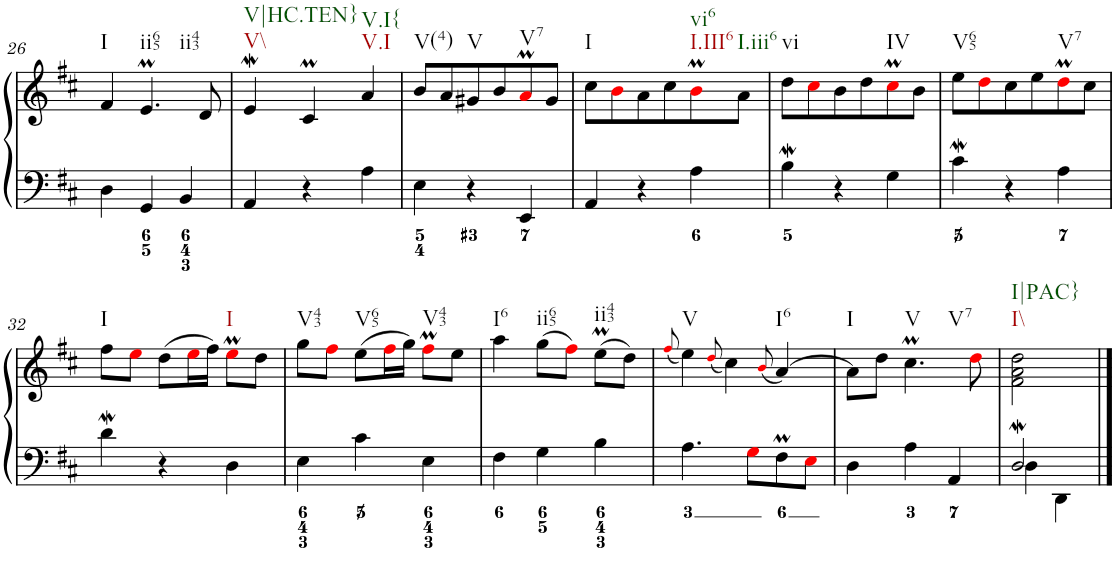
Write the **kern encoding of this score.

**kern	**kern
*part1	*part1
*staff2	*staff1
*I"Clavecin	*
!!LO:PB:g=z
*clefF4	*clefG2
*k[f#c#]	*k[f#c#]
*D:	*D:
*M3/4	*M3/4
=26	=26
!	!LO:TX:b:t=I
4D\	4f#/
!	!LO:TX:b:t=ii65
!	!LO:TX:b:t=ii43
4GG/	4.eM/
4BB/	.
.	8d/
=27	=27
!	!LO:TX:b:t=V\\
!	!LO:TX:b:t=V|HC.TEN}
4AA/	4eW/
4r	4c#m/
!	!LO:TX:b:t=V.I
!	!LO:TX:b:t=V.I{
4A\	4a/
=28	=28
!	!LO:TX:b:t=V(4)
4E\	8b/L
.	8a/
!	!LO:TX:b:t=V
4r	8g#X/
.	8b/
!	!LO:TX:b:t=V7
4EE/	8aMi/
.	8g#/J
=29	=29
!	!LO:TX:b:t=I
4AA/	8cc#\L
.	8bi\
4r	8a\
.	8cc#\
!	!LO:TX:b:t=I.III6
!	!LO:TX:b:t=vi6
4A\	8bMi\
!	!LO:TX:b:t=I.iii6
.	8a\J
=30	=30
!	!LO:TX:b:t=vi
4BW\	8dd\L
.	8cc#i\
4r	8b\
.	8dd\
!	!LO:TX:b:t=IV
4G\	8cc#mi\
.	8b\J
=31	=31
!	!LO:TX:b:t=V65
4c#W\	8ee\L
.	8ddi\
4r	8cc#\
.	8ee\
!	!LO:TX:b:t=V7
4A\	8ddMi\
.	8cc#\J
!!LO:LB:g=z
=32	=32
!	!LO:TX:b:t=I
4dw\	8ff#\L
.	8eei\J
4r	(>8dd\L
.	16eei\L
.	16ff#\JJ)
!	!LO:TX:b:t=I
4D\	8eeMi\L
.	8dd\J
=33	=33
!	!LO:TX:b:t=V43
4E\	8gg\L
.	8ff#i\J
!	!LO:TX:b:t=V65
4c#\	(>8ee\L
.	16ff#i\L
.	16gg\JJ)
!	!LO:TX:b:t=V43
4E\	8ff#mi\L
.	8ee\J
=34	=34
!	!LO:TX:b:t=I6
4F#\	4aa\
!	!LO:TX:b:t=ii65
4G\	(>8gg\L
.	8ff#i\J)
!	!LO:TX:b:t=ii43
4B\	(>8eeM\L
.	8dd\J)
=35	=35
.	(<8qff#i/
!	!LO:TX:b:t=V
4.A\	4ee\)
.	(<8qddi/
.	4cc#\)
8Gi\L	.
.	(<8qbi/
!	!LO:TX:b:t=I6
8F#m\	[4a/)
8Ei\J	.
=36	=36
!	!LO:TX:b:t=I
4D\	8a\L]
.	8dd\J
!	!LO:TX:b:t=V
!	!LO:TX:b:t=V7
4A\	4.cc#m\
4AA/	.
.	8ddi\
=37	=37
*^	*
!	!	!LO:TX:b:t=I\\
!	!	!LO:TX:b:t=I|PAC}
2Dw/	4D\	2f#\ 2a\ 2dd\
.	4DD\	.
*v	*v	*
==	==
*-	*-
